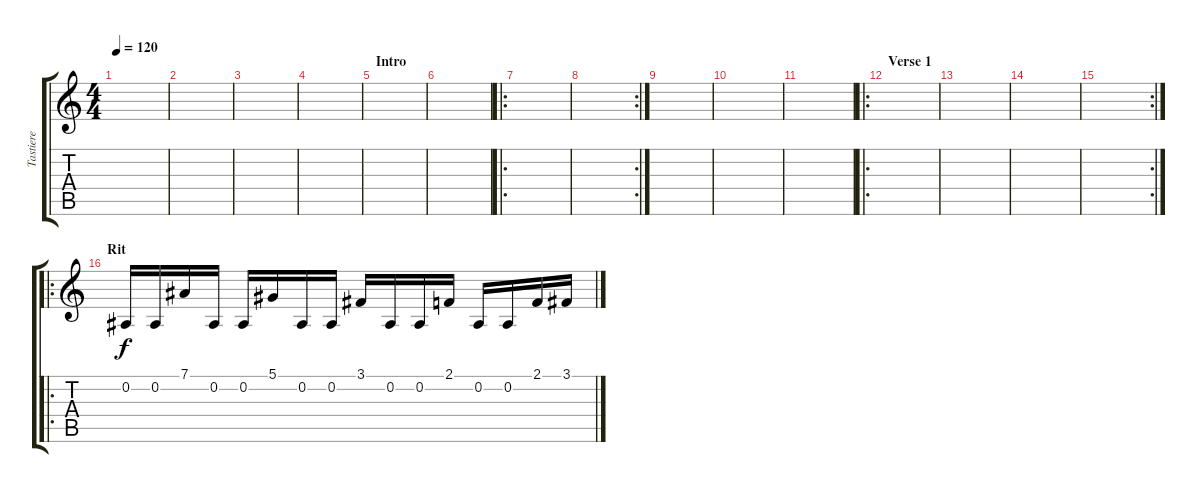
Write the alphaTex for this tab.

\track ("Tastiere" "Tastiere") {instrument fx4atmosphere}
\staff {score tabs}
\tuning (Eb4 Bb3 Gb3 Db3 Ab2 Eb2) {hide}
\ts (4 4)
\tempo 120
\clef g2
\ks c
|
|
|
|
\section ("" "Intro")
|
|
\ro
|
\rc 2
|
|
|
|
\ro
\section ("" "Verse 1")
|
|
|
\rc 2
|
\ro
\section ("" "Rit")
0.2.16{volume 16} 0.2.16 7.1.16 0.2.16 0.2.16 5.1.16 0.2.16 0.2.16 3.1.16 0.2.16 0.2.16 2.1.16 0.2.16 0.2.16 2.1.16 3.1.16
